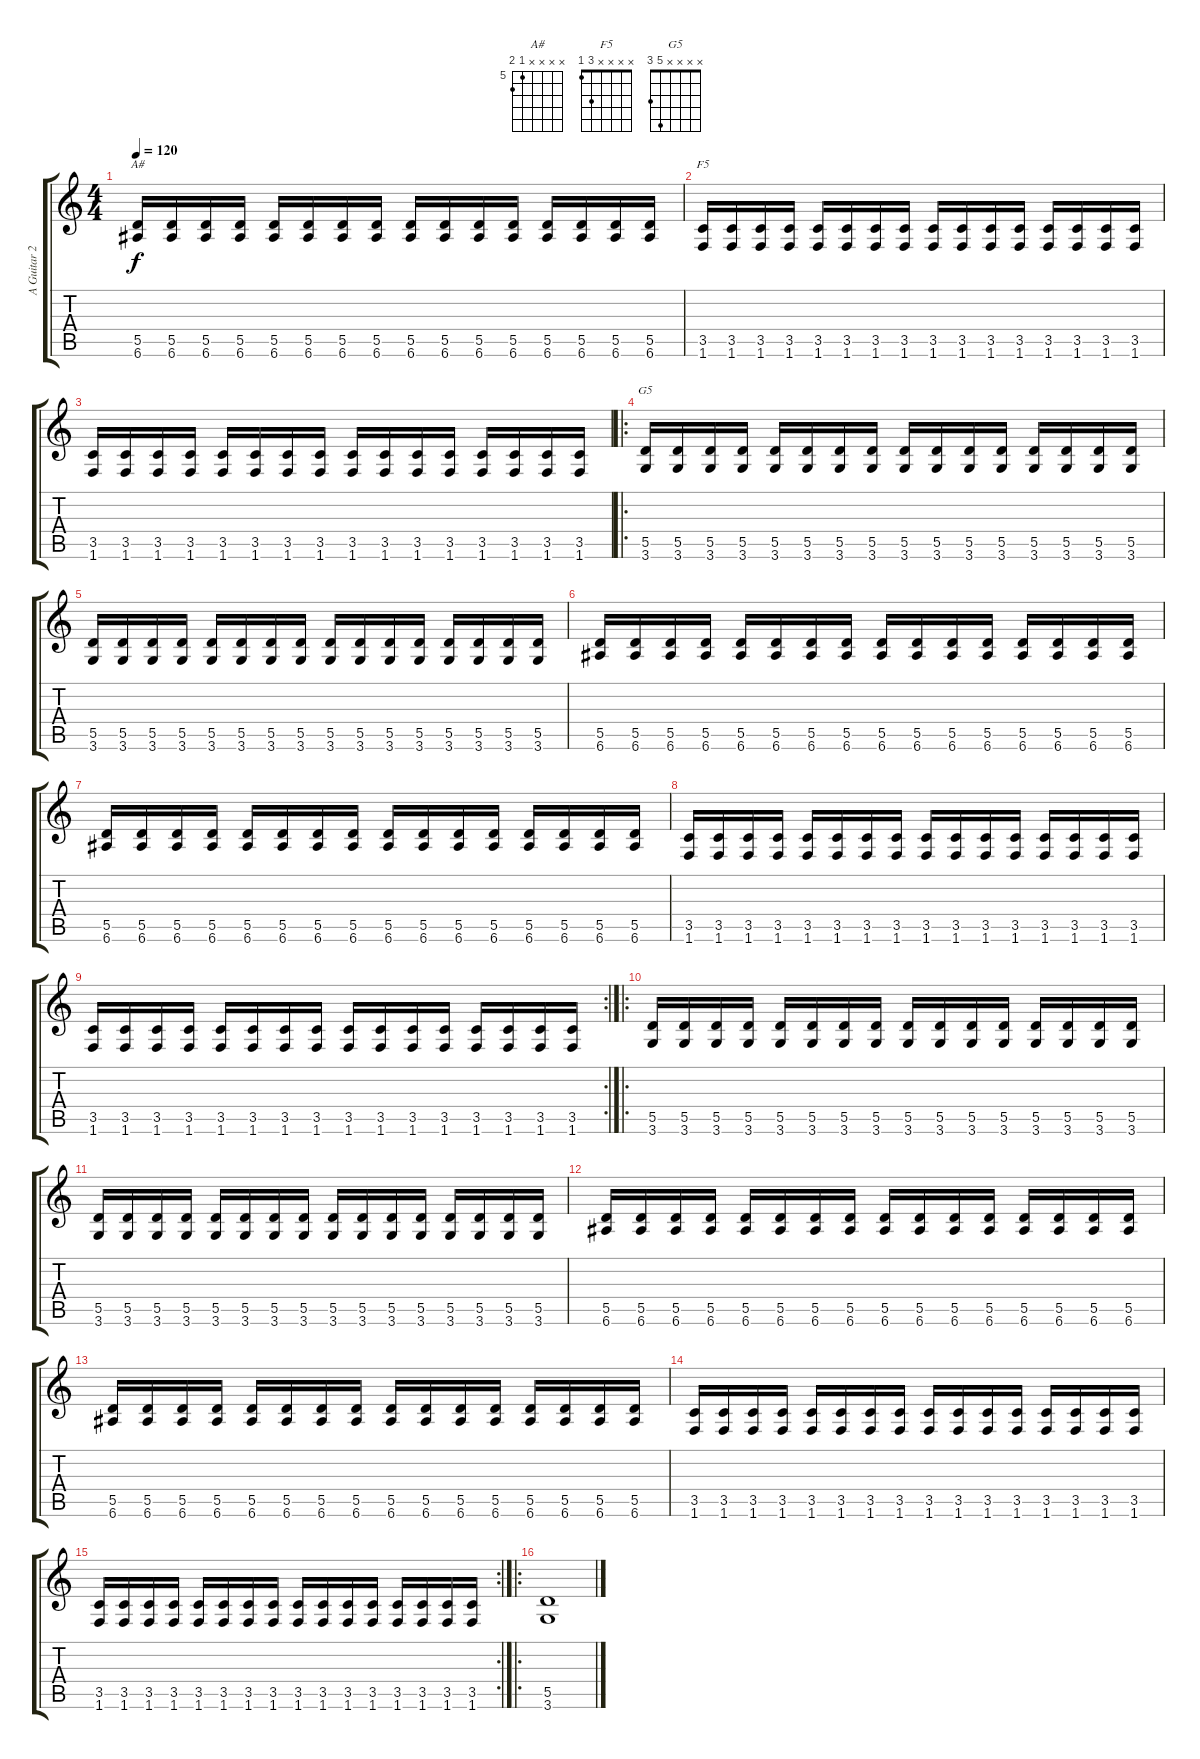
\track ("A Guitar 2" "A Guitar 2") {instrument acousticguitarsteel}
\staff {score tabs}
\tuning (E4 B3 G3 D3 A2 E2) {hide}
\chord ("A#" x x x x 5 6) {firstfret 5}
\chord ("F5" x x x x 3 1)
\chord ("G5" x x x x 5 3)
\ts (4 4)
\tempo 120
\clef g2
\ks c
(5.5 6.6).16{ch "A#" dy f} (5.5 6.6).16 (5.5 6.6).16 (5.5 6.6).16 (5.5 6.6).16 (5.5 6.6).16 (5.5 6.6).16 (5.5 6.6).16 (5.5 6.6).16 (5.5 6.6).16 (5.5 6.6).16 (5.5 6.6).16 (5.5 6.6).16 (5.5 6.6).16 (5.5 6.6).16 (5.5 6.6).16 |
(3.5 1.6).16{ch "F5"} (3.5 1.6).16 (3.5 1.6).16 (3.5 1.6).16 (3.5 1.6).16 (3.5 1.6).16 (3.5 1.6).16 (3.5 1.6).16 (3.5 1.6).16 (3.5 1.6).16 (3.5 1.6).16 (3.5 1.6).16 (3.5 1.6).16 (3.5 1.6).16 (3.5 1.6).16 (3.5 1.6).16 |
(3.5 1.6).16 (3.5 1.6).16 (3.5 1.6).16 (3.5 1.6).16 (3.5 1.6).16 (3.5 1.6).16 (3.5 1.6).16 (3.5 1.6).16 (3.5 1.6).16 (3.5 1.6).16 (3.5 1.6).16 (3.5 1.6).16 (3.5 1.6).16 (3.5 1.6).16 (3.5 1.6).16 (3.5 1.6).16 |
\ro
(5.5 3.6).16{ch "G5"} (5.5 3.6).16 (5.5 3.6).16 (5.5 3.6).16 (5.5 3.6).16 (5.5 3.6).16 (5.5 3.6).16 (5.5 3.6).16 (5.5 3.6).16 (5.5 3.6).16 (5.5 3.6).16 (5.5 3.6).16 (5.5 3.6).16 (5.5 3.6).16 (5.5 3.6).16 (5.5 3.6).16 |
(5.5 3.6).16 (5.5 3.6).16 (5.5 3.6).16 (5.5 3.6).16 (5.5 3.6).16 (5.5 3.6).16 (5.5 3.6).16 (5.5 3.6).16 (5.5 3.6).16 (5.5 3.6).16 (5.5 3.6).16 (5.5 3.6).16 (5.5 3.6).16 (5.5 3.6).16 (5.5 3.6).16 (5.5 3.6).16 |
(5.5 6.6).16 (5.5 6.6).16 (5.5 6.6).16 (5.5 6.6).16 (5.5 6.6).16 (5.5 6.6).16 (5.5 6.6).16 (5.5 6.6).16 (5.5 6.6).16 (5.5 6.6).16 (5.5 6.6).16 (5.5 6.6).16 (5.5 6.6).16 (5.5 6.6).16 (5.5 6.6).16 (5.5 6.6).16 |
(5.5 6.6).16 (5.5 6.6).16 (5.5 6.6).16 (5.5 6.6).16 (5.5 6.6).16 (5.5 6.6).16 (5.5 6.6).16 (5.5 6.6).16 (5.5 6.6).16 (5.5 6.6).16 (5.5 6.6).16 (5.5 6.6).16 (5.5 6.6).16 (5.5 6.6).16 (5.5 6.6).16 (5.5 6.6).16 |
(3.5 1.6).16 (3.5 1.6).16 (3.5 1.6).16 (3.5 1.6).16 (3.5 1.6).16 (3.5 1.6).16 (3.5 1.6).16 (3.5 1.6).16 (3.5 1.6).16 (3.5 1.6).16 (3.5 1.6).16 (3.5 1.6).16 (3.5 1.6).16 (3.5 1.6).16 (3.5 1.6).16 (3.5 1.6).16 |
\rc 2
(3.5 1.6).16 (3.5 1.6).16 (3.5 1.6).16 (3.5 1.6).16 (3.5 1.6).16 (3.5 1.6).16 (3.5 1.6).16 (3.5 1.6).16 (3.5 1.6).16 (3.5 1.6).16 (3.5 1.6).16 (3.5 1.6).16 (3.5 1.6).16 (3.5 1.6).16 (3.5 1.6).16 (3.5 1.6).16 |
\ro
(5.5 3.6).16 (5.5 3.6).16 (5.5 3.6).16 (5.5 3.6).16 (5.5 3.6).16 (5.5 3.6).16 (5.5 3.6).16 (5.5 3.6).16 (5.5 3.6).16 (5.5 3.6).16 (5.5 3.6).16 (5.5 3.6).16 (5.5 3.6).16 (5.5 3.6).16 (5.5 3.6).16 (5.5 3.6).16 |
(5.5 3.6).16 (5.5 3.6).16 (5.5 3.6).16 (5.5 3.6).16 (5.5 3.6).16 (5.5 3.6).16 (5.5 3.6).16 (5.5 3.6).16 (5.5 3.6).16 (5.5 3.6).16 (5.5 3.6).16 (5.5 3.6).16 (5.5 3.6).16 (5.5 3.6).16 (5.5 3.6).16 (5.5 3.6).16 |
(5.5 6.6).16 (5.5 6.6).16 (5.5 6.6).16 (5.5 6.6).16 (5.5 6.6).16 (5.5 6.6).16 (5.5 6.6).16 (5.5 6.6).16 (5.5 6.6).16 (5.5 6.6).16 (5.5 6.6).16 (5.5 6.6).16 (5.5 6.6).16 (5.5 6.6).16 (5.5 6.6).16 (5.5 6.6).16 |
(5.5 6.6).16 (5.5 6.6).16 (5.5 6.6).16 (5.5 6.6).16 (5.5 6.6).16 (5.5 6.6).16 (5.5 6.6).16 (5.5 6.6).16 (5.5 6.6).16 (5.5 6.6).16 (5.5 6.6).16 (5.5 6.6).16 (5.5 6.6).16 (5.5 6.6).16 (5.5 6.6).16 (5.5 6.6).16 |
(3.5 1.6).16 (3.5 1.6).16 (3.5 1.6).16 (3.5 1.6).16 (3.5 1.6).16 (3.5 1.6).16 (3.5 1.6).16 (3.5 1.6).16 (3.5 1.6).16 (3.5 1.6).16 (3.5 1.6).16 (3.5 1.6).16 (3.5 1.6).16 (3.5 1.6).16 (3.5 1.6).16 (3.5 1.6).16 |
\rc 2
(3.5 1.6).16 (3.5 1.6).16 (3.5 1.6).16 (3.5 1.6).16 (3.5 1.6).16 (3.5 1.6).16 (3.5 1.6).16 (3.5 1.6).16 (3.5 1.6).16 (3.5 1.6).16 (3.5 1.6).16 (3.5 1.6).16 (3.5 1.6).16 (3.5 1.6).16 (3.5 1.6).16 (3.5 1.6).16 |
\ro
(5.5 3.6).1
